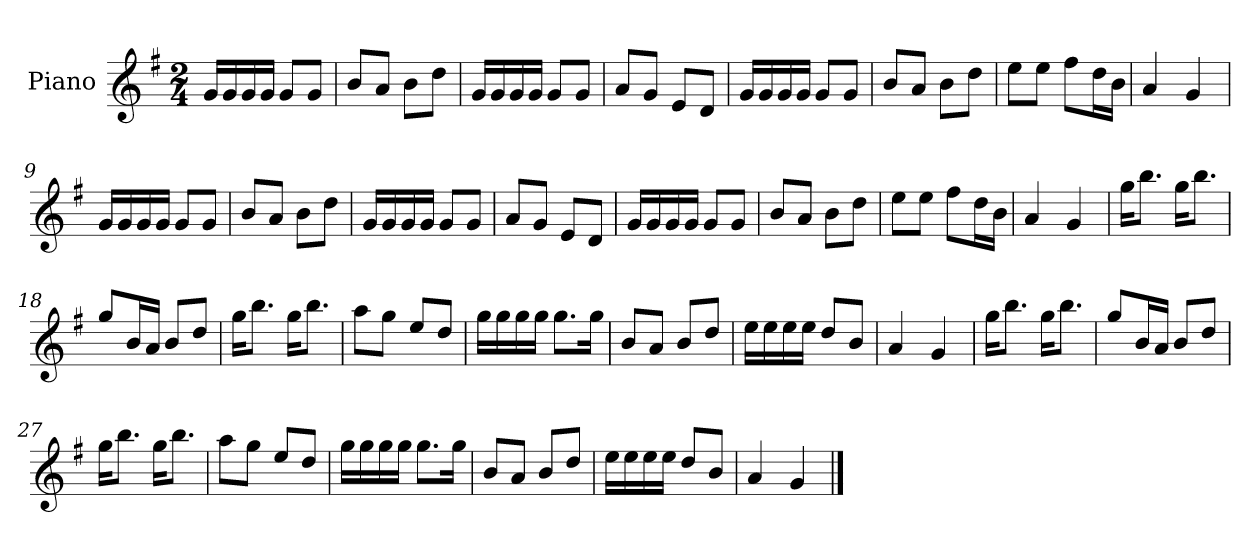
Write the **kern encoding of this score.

**kern
*part1
*staff1
*I"Piano
*I'Pno
*clefG2
*k[f#]
*M2/4
=1
16g/LL
16g/
16g/
16g/JJ
8g/L
8g/J
=2
8b/L
8a/J
8b\L
8dd\J
=3
16g/LL
16g/
16g/
16g/JJ
8g/L
8g/J
=4
8a/L
8g/J
8e/L
8d/J
=5
16g/LL
16g/
16g/
16g/JJ
8g/L
8g/J
=6
8b/L
8a/J
8b\L
8dd\J
=7
8ee\L
8ee\J
8ff#\L
16dd\L
16b\JJ
=8
4a/
4g/
=9
16g/LL
16g/
16g/
16g/JJ
8g/L
8g/J
=10
8b/L
8a/J
8b\L
8dd\J
=11
16g/LL
16g/
16g/
16g/JJ
8g/L
8g/J
=12
8a/L
8g/J
8e/L
8d/J
=13
16g/LL
16g/
16g/
16g/JJ
8g/L
8g/J
=14
8b/L
8a/J
8b\L
8dd\J
=15
8ee\L
8ee\J
8ff#\L
16dd\L
16b\JJ
=16
4a/
4g/
=17
16gg\KL
8.bb\J
16gg\KL
8.bb\J
=18
8gg/L
16b/L
16a/JJ
8b/L
8dd/J
=19
16gg\KL
8.bb\J
16gg\KL
8.bb\J
=20
8aa\L
8gg\J
8ee/L
8dd/J
=21
16gg\LL
16gg\
16gg\
16gg\JJ
8.gg\L
16gg\Jk
=22
8b/L
8a/J
8b/L
8dd/J
=23
16ee\LL
16ee\
16ee\
16ee\JJ
8dd/L
8b/J
=24
4a/
4g/
=25
16gg\KL
8.bb\J
16gg\KL
8.bb\J
=26
8gg/L
16b/L
16a/JJ
8b/L
8dd/J
=27
16gg\KL
8.bb\J
16gg\KL
8.bb\J
=28
8aa\L
8gg\J
8ee/L
8dd/J
=29
16gg\LL
16gg\
16gg\
16gg\JJ
8.gg\L
16gg\Jk
=30
8b/L
8a/J
8b/L
8dd/J
=31
16ee\LL
16ee\
16ee\
16ee\JJ
8dd/L
8b/J
=32
4a/
4g/
==
*-
